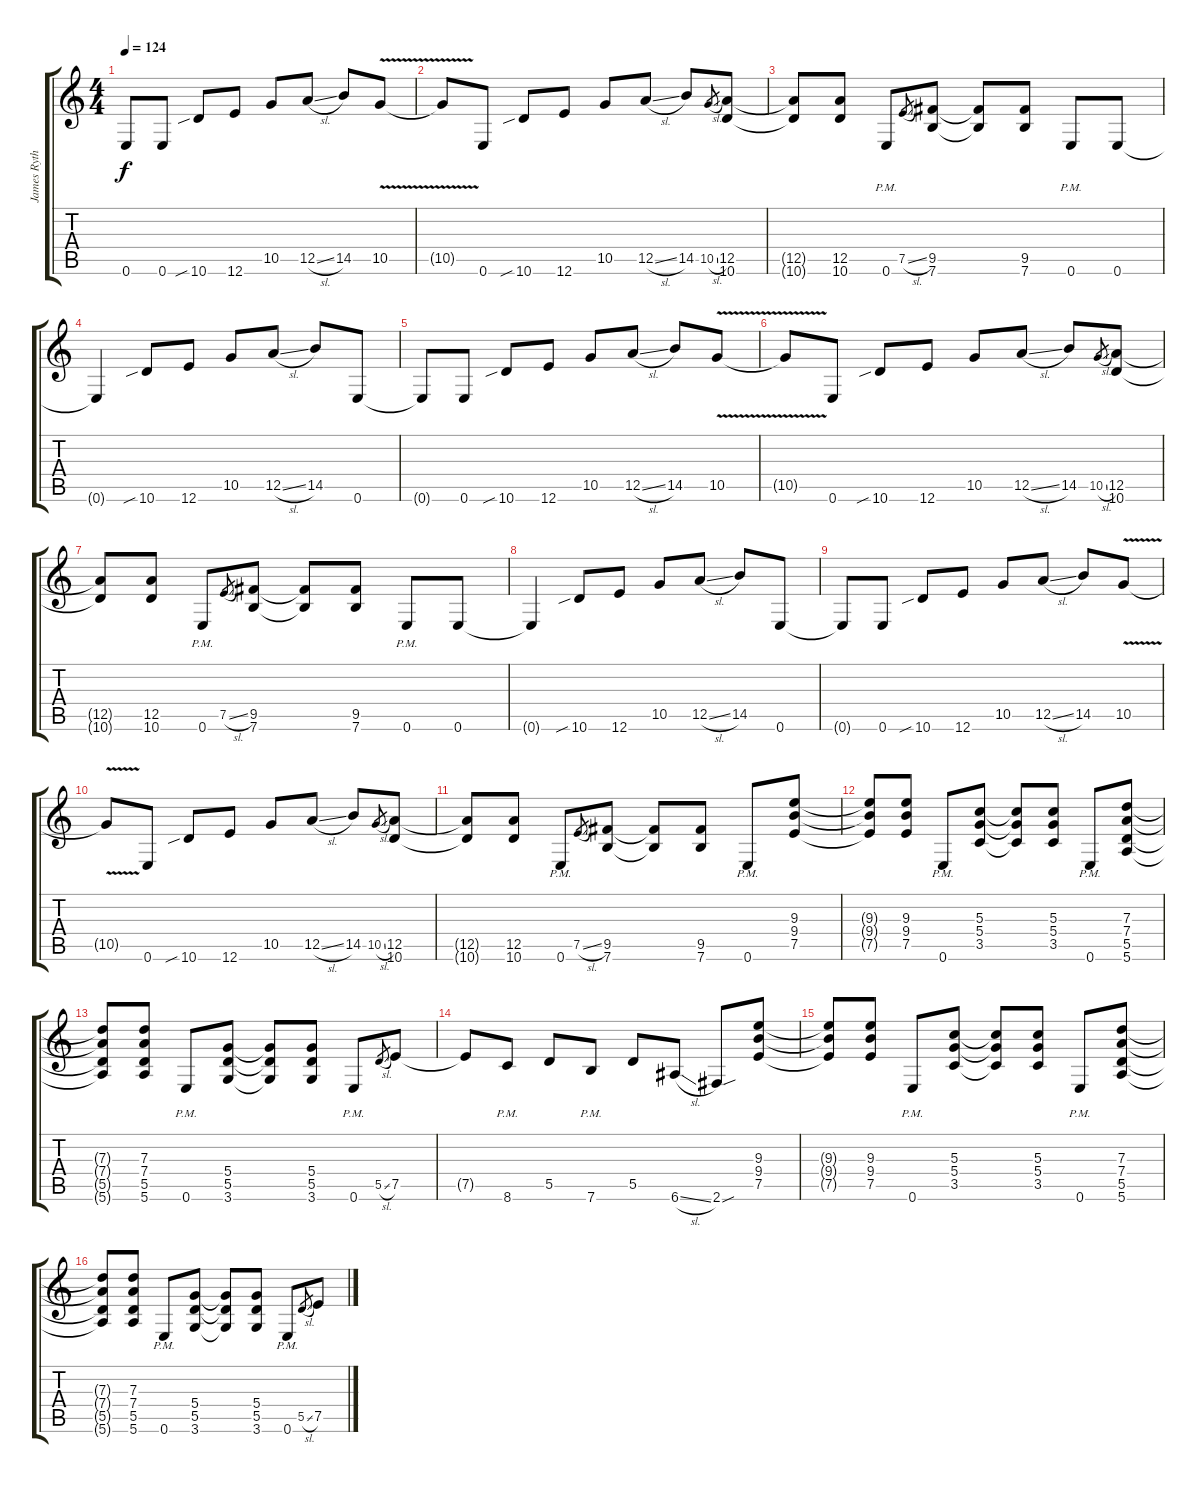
\track ("James Ryth." "James Ryth") {instrument distortionguitar}
\staff {score tabs}
\tuning (E4 B3 G3 D3 A2 E2) {hide}
\ts (4 4)
\tempo 124
\clef g2
\ks c
0.6{t}.8{dy f} 0.6.8 10.6{sib}.8 12.6.8 10.5.8 12.5{sl}.8 14.5.8 10.5{v}.8 |
10.5{t}.8 0.6.8 10.6{sib}.8 12.6.8 10.5.8 12.5{sl}.8 14.5.8 10.5{sl}.8{gr} (12.5 10.6).8 |
(12.5{t} 10.6{t}).8 (12.5 10.6).8 0.6{pm}.8 7.5{sl}.8{gr} (9.5 7.6).8 (9.5{t} 7.6{t}).8 (9.5 7.6).8 0.6{pm}.8 0.6.8 |
0.6{t}.4 10.6{sib}.8 12.6.8 10.5.8 12.5{sl}.8 14.5.8 0.6.8 |
0.6{t}.8 0.6.8 10.6{sib}.8 12.6.8 10.5.8 12.5{sl}.8 14.5.8 10.5{v}.8 |
10.5{t}.8 0.6.8 10.6{sib}.8 12.6.8 10.5.8 12.5{sl}.8 14.5.8 10.5{sl}.8{gr} (12.5 10.6).8 |
(12.5{t} 10.6{t}).8 (12.5 10.6).8 0.6{pm}.8 7.5{sl}.8{gr} (9.5 7.6).8 (9.5{t} 7.6{t}).8 (9.5 7.6).8 0.6{pm}.8 0.6.8 |
0.6{t}.4 10.6{sib}.8 12.6.8 10.5.8 12.5{sl}.8 14.5.8 0.6.8 |
0.6{t}.8 0.6.8 10.6{sib}.8 12.6.8 10.5.8 12.5{sl}.8 14.5.8 10.5{v}.8 |
10.5{t}.8 0.6.8 10.6{sib}.8 12.6.8 10.5.8 12.5{sl}.8 14.5.8 10.5{sl}.8{gr} (12.5 10.6).8 |
(12.5{t} 10.6{t}).8 (12.5 10.6).8 0.6{pm}.8 7.5{sl}.8{gr} (9.5 7.6).8 (9.5{t} 7.6{t}).8 (9.5 7.6).8 0.6{pm}.8 (9.3 9.4 7.5).8 |
(9.3{t} 9.4{t} 7.5{t}).8 (9.3 9.4 7.5).8 0.6{pm}.8 (5.3 5.4 3.5).8 (5.3{t} 5.4{t} 3.5{t}).8 (5.3 5.4 3.5).8 0.6{pm}.8 (7.3 7.4 5.5 5.6).8 |
(7.3{t} 7.4{t} 5.5{t} 5.6{t}).8 (7.3 7.4 5.5 5.6).8 0.6{pm}.8 (5.4 5.5 3.6).8 (5.4{t} 5.5{t} 3.6{t}).8 (5.4 5.5 3.6).8 0.6{pm}.8 5.5{sl}.8{gr} 7.5.8 |
7.5{t}.8 8.6{pm}.8 5.5.8 7.6{pm}.8 5.5.8 6.6{sl}.8 2.6{sou}.8 (9.3 9.4 7.5).8 |
(9.3{t} 9.4{t} 7.5{t}).8 (9.3 9.4 7.5).8 0.6{pm}.8 (5.3 5.4 3.5).8 (5.3{t} 5.4{t} 3.5{t}).8 (5.3 5.4 3.5).8 0.6{pm}.8 (7.3 7.4 5.5 5.6).8 |
(7.3{t} 7.4{t} 5.5{t} 5.6{t}).8 (7.3 7.4 5.5 5.6).8 0.6{pm}.8 (5.4 5.5 3.6).8 (5.4{t} 5.5{t} 3.6{t}).8 (5.4 5.5 3.6).8 0.6{pm}.8 5.5{sl}.8{gr} 7.5.8
